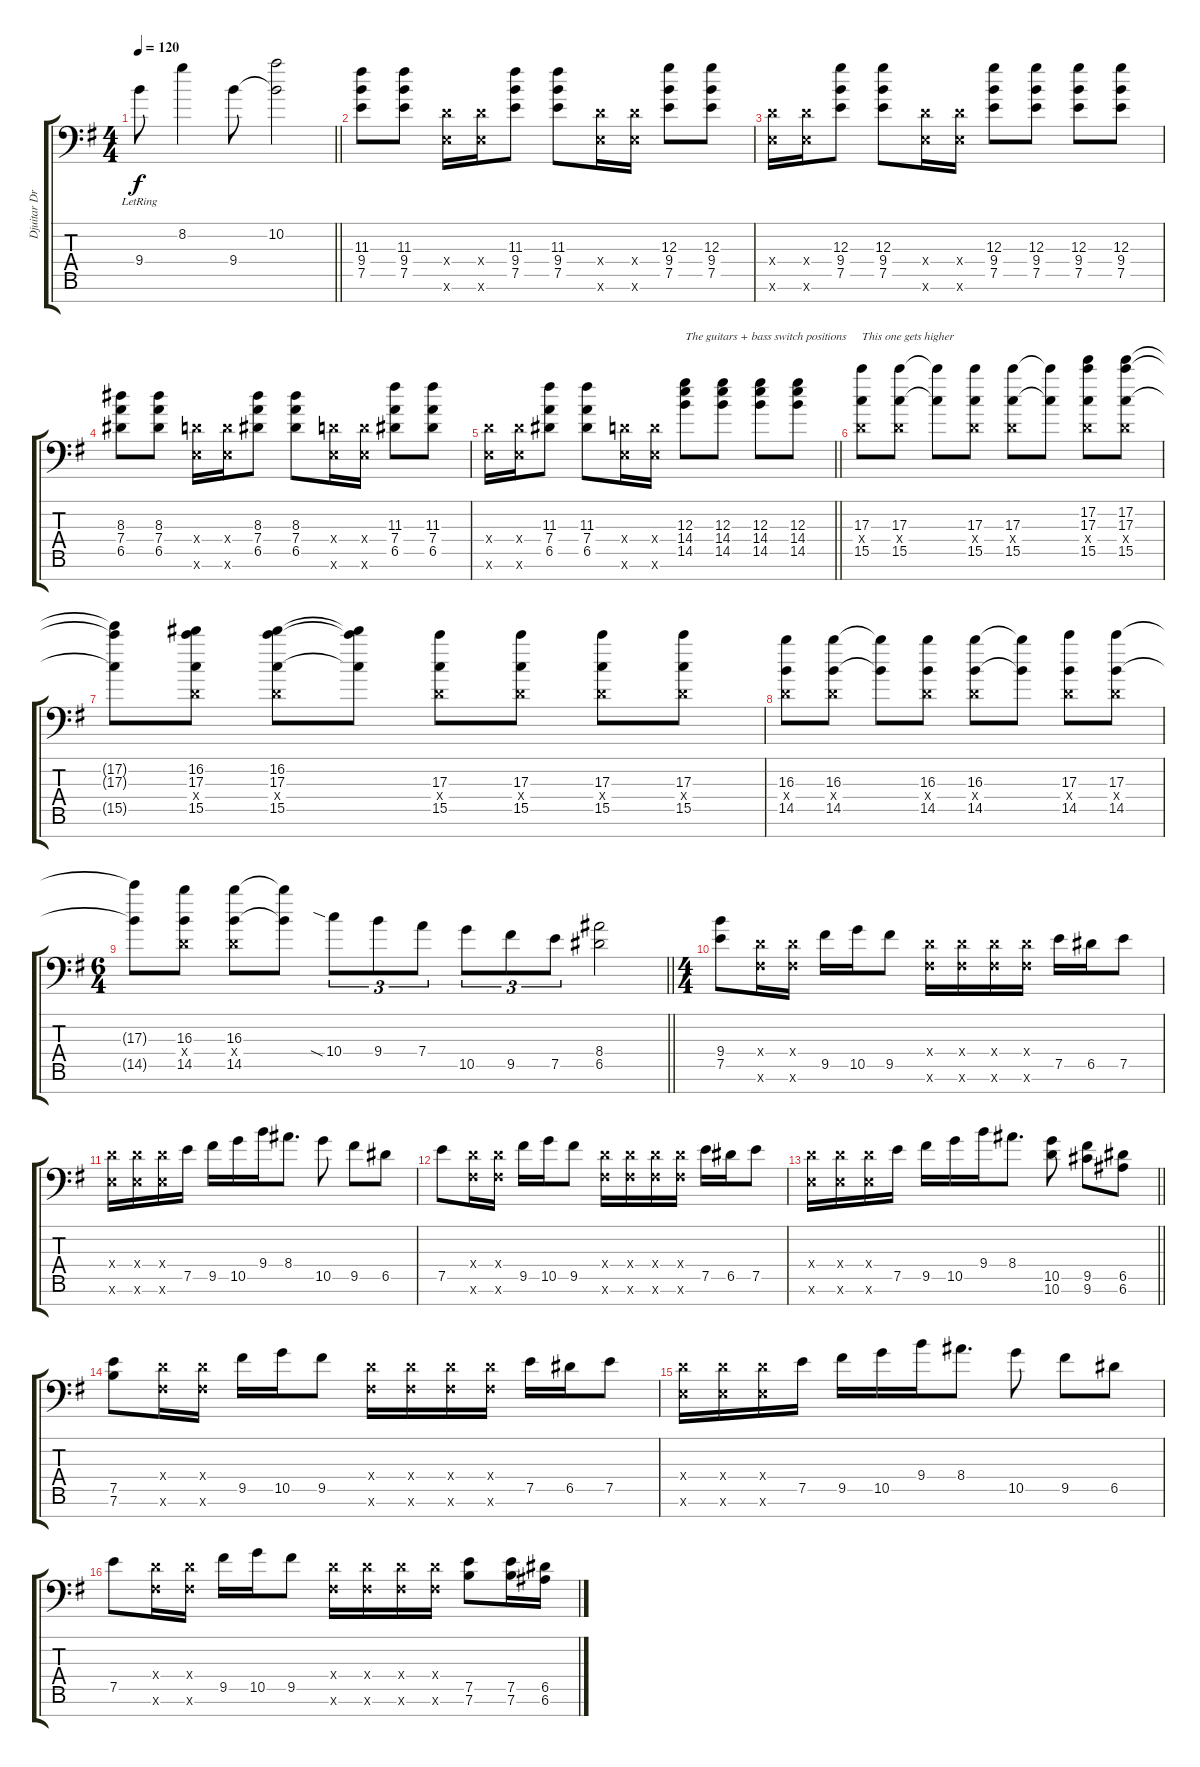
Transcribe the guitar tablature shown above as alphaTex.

\track ("Djuitar Dropped A" "Djuitar Dr") {instrument distortionguitar}
\staff {score tabs}
\tuning (E4 B3 G3 D3 A2 E2 A1) {hide}
\ts (4 4)
\tempo 120
\clef f4
\barLineRight lightlight
\ks eminor
9.4{lr}.8{dy f} 8.2.4 9.4.8 (10.2 9.4{t}).2 |
(11.3 9.4 7.5).8{volume 15} (11.3 9.4 7.5).8 (0.4{x} 0.6{x}).16 (0.4{x} 0.6{x}).16 (11.3 9.4 7.5).8 (11.3 9.4 7.5).8 (0.4{x} 0.6{x}).16 (0.4{x} 0.6{x}).16 (12.3 9.4 7.5).8 (12.3 9.4 7.5).8 |
(0.4{x} 0.6{x}).16 (0.4{x} 0.6{x}).16 (12.3 9.4 7.5).8 (12.3 9.4 7.5).8 (0.4{x} 0.6{x}).16 (0.4{x} 0.6{x}).16 (12.3 9.4 7.5).8 (12.3 9.4 7.5).8 (12.3 9.4 7.5).8 (12.3 9.4 7.5).8 |
(8.3 7.4 6.5).8 (8.3 7.4 6.5).8 (0.4{x} 0.6{x}).16 (0.4{x} 0.6{x}).16 (8.3 7.4 6.5).8 (8.3 7.4 6.5).8 (0.4{x} 0.6{x}).16 (0.4{x} 0.6{x}).16 (11.3 7.4 6.5).8 (11.3 7.4 6.5).8 |
\barLineRight lightlight
(0.4{x} 0.6{x}).16 (0.4{x} 0.6{x}).16 (11.3 7.4 6.5).8 (11.3 7.4 6.5).8 (0.4{x} 0.6{x}).16 (0.4{x} 0.6{x}).16 (12.3 14.4 14.5).8{txt "The guitars + bass switch positions"} (12.3 14.4 14.5).8 (12.3 14.4 14.5).8 (12.3 14.4 14.5).8 |
(17.3 0.4{x} 15.5).8{txt "This one gets higher"} (17.3 0.4{x} 15.5).8 (17.3{t} 15.5{t}).8 (17.3 0.4{x} 15.5).8 (17.3 0.4{x} 15.5).8 (17.3{t} 15.5{t}).8 (17.2 17.3 0.4{x} 15.5).8 (17.2 17.3 0.4{x} 15.5).8 |
(17.2{t} 17.3{t} 15.5{t}).8 (16.2 17.3 0.4{x} 15.5).8 (16.2 17.3 0.4{x} 15.5).8 (16.2{t} 17.3{t} 15.5{t}).8 (17.3 0.4{x} 15.5).8 (17.3 0.4{x} 15.5).8 (17.3 0.4{x} 15.5).8 (17.3 0.4{x} 15.5).8 |
(16.3 0.4{x} 14.5).8 (16.3 0.4{x} 14.5).8 (16.3{t} 14.5{t}).8 (16.3 0.4{x} 14.5).8 (16.3 0.4{x} 14.5).8 (16.3{t} 14.5{t}).8 (17.3 0.4{x} 14.5).8 (17.3 0.4{x} 14.5).8 |
\ts (6 4)
\barLineRight lightlight
(17.3{t} 14.5{t}).8 (16.3 0.4{x} 14.5).8 (16.3 0.4{x} 14.5).8 (16.3{t} 14.5{t}).8 10.4{sia}.8{tu (3 2)} 9.4.8{tu (3 2)} 7.4.8{tu (3 2)} 10.5.8{tu (3 2)} 9.5.8{tu (3 2)} 7.5.8{tu (3 2)} (8.4 6.5).2 |
\ts (4 4)
\section ("" "")
(9.4 7.5).8 (0.4{x} 2.6{x}).16 (0.4{x} 2.6{x}).16 9.5.16 10.5.16 9.5.8 (0.4{x} 2.6{x}).16 (0.4{x} 2.6{x}).16 (0.4{x} 2.6{x}).16 (0.4{x} 2.6{x}).16 7.5.16 6.5.16 7.5.8 |
(0.4{x} 0.6{x}).16 (0.4{x} 0.6{x}).16 (0.4{x} 0.6{x}).16 7.5.16 9.5.16 10.5.16 9.4.16 8.4.8{d} 10.5.8 9.5.8 6.5.8 |
7.5.8 (0.4{x} 2.6{x}).16 (0.4{x} 2.6{x}).16 9.5.16 10.5.16 9.5.8 (0.4{x} 2.6{x}).16 (0.4{x} 2.6{x}).16 (0.4{x} 2.6{x}).16 (0.4{x} 2.6{x}).16 7.5.16 6.5.16 7.5.8 |
\barLineRight lightlight
(0.4{x} 0.6{x}).16 (0.4{x} 0.6{x}).16 (0.4{x} 0.6{x}).16 7.5.16 9.5.16 10.5.16 9.4.16 8.4.8{d} (10.5 10.6).8 (9.5 9.6).8 (6.5 6.6).8 |
(7.5 7.6).8 (0.4{x} 2.6{x}).16 (0.4{x} 2.6{x}).16 9.5.16 10.5.16 9.5.8 (0.4{x} 2.6{x}).16 (0.4{x} 2.6{x}).16 (0.4{x} 2.6{x}).16 (0.4{x} 2.6{x}).16 7.5.16 6.5.16 7.5.8 |
(0.4{x} 0.6{x}).16 (0.4{x} 0.6{x}).16 (0.4{x} 0.6{x}).16 7.5.16 9.5.16 10.5.16 9.4.16 8.4.8{d} 10.5.8 9.5.8 6.5.8 |
7.5.8 (0.4{x} 2.6{x}).16 (0.4{x} 2.6{x}).16 9.5.16 10.5.16 9.5.8 (0.4{x} 2.6{x}).16 (0.4{x} 2.6{x}).16 (0.4{x} 2.6{x}).16 (0.4{x} 2.6{x}).16 (7.5 7.6).8 (7.5 7.6).16 (6.5 6.6).16
